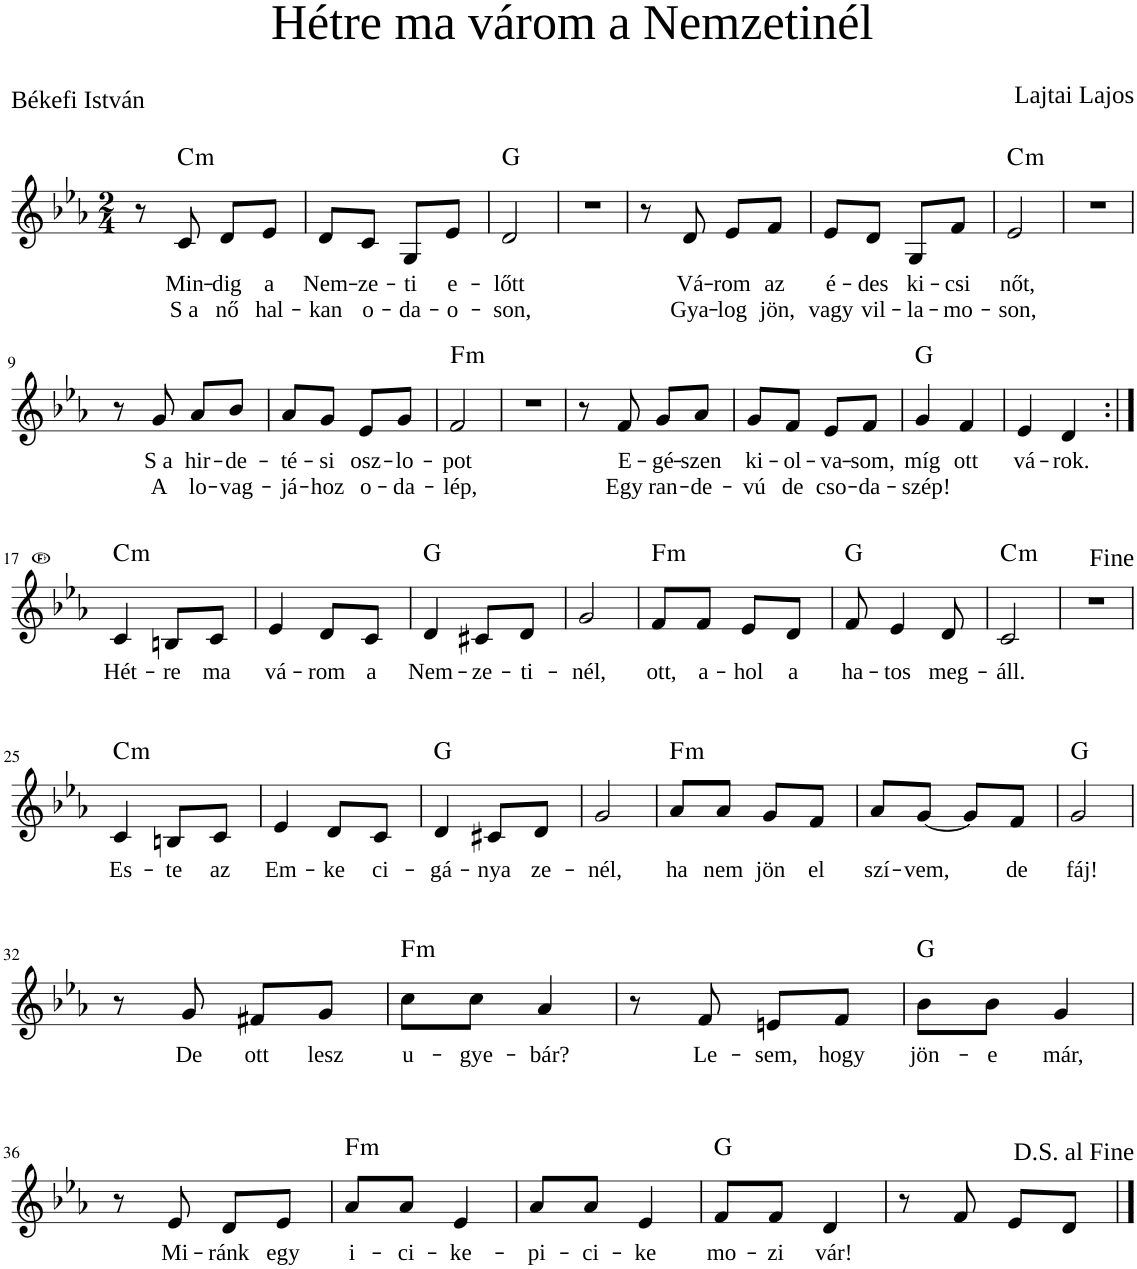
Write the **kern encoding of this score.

**kern	**text	**text	**harte
*part1	*part1	*part1	*part1
*staff1	*staff1	*staff1	*
*I"Piano	*	*	*
*I'Pno	*	*	*
*clefG2	*	*	*
*k[b-e-a-]	*	*	*
*M2/4	*	*	*
=1	=1	=1	=1
8r	.	.	.
!	!LO:LY:b	!LO:LY:b	!LO:H:kt=m
8c/	Min-	S a	C:min
!	!LO:LY:b	!LO:LY:b	!
8d/L	-dig	nő	.
!	!LO:LY:b	!LO:LY:b	!
8e-/J	a	hal-	.
=2	=2	=2	=2
!	!LO:LY:b	!LO:LY:b	!
8d/L	Nem-	-kan	.
!	!LO:LY:b	!LO:LY:b	!
8c/J	-ze-	o-	.
!	!LO:LY:b	!LO:LY:b	!
8G/L	-ti	-da-	.
!	!LO:LY:b	!LO:LY:b	!
8e-/J	e-	-o-	.
=3	=3	=3	=3
!	!LO:LY:b	!LO:LY:b	!
2d/	-lőtt	-son,	G:maj
=4	=4	=4	=4
2r	.	.	.
=5	=5	=5	=5
8r	.	.	.
!	!LO:LY:b	!LO:LY:b	!
8d/	Vá-	Gya-	.
!	!LO:LY:b	!LO:LY:b	!
8e-/L	-rom	-log	.
!	!LO:LY:b	!LO:LY:b	!
8f/J	az	jön,	.
=6	=6	=6	=6
!	!LO:LY:b	!LO:LY:b	!
8e-/L	é-	vagy	.
!	!LO:LY:b	!LO:LY:b	!
8d/J	-des	vil-	.
!	!LO:LY:b	!LO:LY:b	!
8G/L	ki-	-la-	.
!	!LO:LY:b	!LO:LY:b	!
8f/J	-csi	-mo-	.
=7	=7	=7	=7
!	!LO:LY:b	!LO:LY:b	!LO:H:kt=m
2e-/	nőt,	-son,	C:min
=8	=8	=8	=8
2r	.	.	.
!!LO:LB:g=z
=9	=9	=9	=9
8r	.	.	.
!	!LO:LY:b	!LO:LY:b	!
8g/	S a	A	.
!	!LO:LY:b	!LO:LY:b	!
8a-/L	hir-	lo-	.
!	!LO:LY:b	!LO:LY:b	!
8b-/J	-de-	-vag-	.
=10	=10	=10	=10
!	!LO:LY:b	!LO:LY:b	!
8a-/L	-té-	-já-	.
!	!LO:LY:b	!LO:LY:b	!
8g/J	-si	-hoz	.
!	!LO:LY:b	!LO:LY:b	!
8e-/L	osz-	o-	.
!	!LO:LY:b	!LO:LY:b	!
8g/J	-lo-	-da-	.
=11	=11	=11	=11
!	!LO:LY:b	!LO:LY:b	!LO:H:kt=m
2f/	-pot	-lép,	F:min
=12	=12	=12	=12
2r	.	.	.
=13	=13	=13	=13
8r	.	.	.
!	!LO:LY:b	!LO:LY:b	!
8f/	E-	Egy	.
!	!LO:LY:b	!LO:LY:b	!
8g/L	-gé-	ran-	.
!	!LO:LY:b	!LO:LY:b	!
8a-/J	-szen	-de-	.
=14	=14	=14	=14
!	!LO:LY:b	!LO:LY:b	!
8g/L	ki-	-vú	.
!	!LO:LY:b	!LO:LY:b	!
8f/J	-ol-	de	.
!	!LO:LY:b	!LO:LY:b	!
8e-/L	-va-	cso-	.
!	!LO:LY:b	!LO:LY:b	!
8f/J	-som,	-da-	.
=15	=15	=15	=15
!	!LO:LY:b	!LO:LY:b	!
4g/	míg	-szép!	G:maj
!	!LO:LY:b	!	!
4f/	ott	.	.
=16	=16	=16	=16
!	!LO:LY:b	!	!
4e-/	vá-	.	.
!	!LO:LY:b	!	!
4d/	-rok.	.	.
!!LO:LB:g=z
=17:|!	=17:|!	=17:|!	=17:|!
!	!LO:LY:b	!	!LO:H:kt=m
4c/	Hét-	.	C:min
!	!LO:LY:b	!	!
8Bn/L	-re	.	.
!	!LO:LY:b	!	!
8c/J	ma	.	.
=18	=18	=18	=18
!	!LO:LY:b	!	!
4e-/	vá-	.	.
!	!LO:LY:b	!	!
8d/L	-rom	.	.
!	!LO:LY:b	!	!
8c/J	a	.	.
=19	=19	=19	=19
!	!LO:LY:b	!	!
4d/	Nem-	.	G:maj
!	!LO:LY:b	!	!
8c#X/L	-ze-	.	.
!	!LO:LY:b	!	!
8d/J	-ti-	.	.
=20	=20	=20	=20
!	!LO:LY:b	!	!
2g/	-nél,	.	.
=21	=21	=21	=21
!	!LO:LY:b	!	!LO:H:kt=m
8f/L	ott,	.	F:min
!	!LO:LY:b	!	!
8f/J	a-	.	.
!	!LO:LY:b	!	!
8e-/L	-hol	.	.
!	!LO:LY:b	!	!
8d/J	a	.	.
=22	=22	=22	=22
!	!LO:LY:b	!	!
8f/	ha-	.	G:maj
!	!LO:LY:b	!	!
4e-/	-tos	.	.
!	!LO:LY:b	!	!
8d/	meg-	.	.
=23	=23	=23	=23
!	!LO:LY:b	!	!LO:H:kt=m
2c/	-áll.	.	C:min
=24	=24	=24	=24
2r	.	.	.
!LO:TX:a:t=<font face="Times New Roman"/>Fine	!	!	!
!!LO:LB:g=z
=25	=25	=25	=25
!	!LO:LY:b	!	!LO:H:kt=m
4c/	Es-	.	C:min
!	!LO:LY:b	!	!
8Bn/L	-te	.	.
!	!LO:LY:b	!	!
8c/J	az	.	.
=26	=26	=26	=26
!	!LO:LY:b	!	!
4e-/	Em-	.	.
!	!LO:LY:b	!	!
8d/L	-ke	.	.
!	!LO:LY:b	!	!
8c/J	ci-	.	.
=27	=27	=27	=27
!	!LO:LY:b	!	!
4d/	-gá-	.	G:maj
!	!LO:LY:b	!	!
8c#X/L	-nya	.	.
!	!LO:LY:b	!	!
8d/J	ze-	.	.
=28	=28	=28	=28
!	!LO:LY:b	!	!
2g/	-nél,	.	.
=29	=29	=29	=29
!	!LO:LY:b	!	!LO:H:kt=m
8a-/L	ha	.	F:min
!	!LO:LY:b	!	!
8a-/J	nem	.	.
!	!LO:LY:b	!	!
8g/L	jön	.	.
!	!LO:LY:b	!	!
8f/J	el	.	.
=30	=30	=30	=30
!	!LO:LY:b	!	!
8a-/L	szí-	.	.
!	!LO:LY:b	!	!
[8g/J	-vem,	.	.
8g/L]	.	.	.
!	!LO:LY:b	!	!
8f/J	de	.	.
=31	=31	=31	=31
!	!LO:LY:b	!	!
2g/	fáj!	.	G:maj
!!LO:LB:g=z
=32	=32	=32	=32
8r	.	.	.
!	!LO:LY:b	!	!
8g/	De	.	.
!	!LO:LY:b	!	!
8f#X/L	ott	.	.
!	!LO:LY:b	!	!
8g/J	lesz	.	.
=33	=33	=33	=33
!	!LO:LY:b	!	!LO:H:kt=m
8cc\L	u-	.	F:min
!	!LO:LY:b	!	!
8cc\J	-gye-	.	.
!	!LO:LY:b	!	!
4a-/	-bár?	.	.
=34	=34	=34	=34
8r	.	.	.
!	!LO:LY:b	!	!
8f/	Le-	.	.
!	!LO:LY:b	!	!
8en/L	-sem,	.	.
!	!LO:LY:b	!	!
8f/J	hogy	.	.
=35	=35	=35	=35
!	!LO:LY:b	!	!
8b-\L	jön-	.	G:maj
!	!LO:LY:b	!	!
8b-\J	-e	.	.
!	!LO:LY:b	!	!
4g/	már,	.	.
!!LO:LB:g=z
=36	=36	=36	=36
8r	.	.	.
!	!LO:LY:b	!	!
8e-/	Mi-	.	.
!	!LO:LY:b	!	!
8d/L	-ránk	.	.
!	!LO:LY:b	!	!
8e-/J	egy	.	.
=37	=37	=37	=37
!	!LO:LY:b	!	!LO:H:kt=m
8a-/L	i-	.	F:min
!	!LO:LY:b	!	!
8a-/J	-ci-	.	.
!	!LO:LY:b	!	!
4e-/	-ke-	.	.
=38	=38	=38	=38
!	!LO:LY:b	!	!
8a-/L	-pi-	.	.
!	!LO:LY:b	!	!
8a-/J	-ci-	.	.
!	!LO:LY:b	!	!
4e-/	-ke	.	.
=39	=39	=39	=39
!	!LO:LY:b	!	!
8f/L	mo-	.	G:maj
!	!LO:LY:b	!	!
8f/J	-zi	.	.
!	!LO:LY:b	!	!
4d/	vár!	.	.
=40	=40	=40	=40
8r	.	.	.
8f/	.	.	.
8e-/L	.	.	.
8d/J	.	.	.
!LO:TX:a:t=<font face="Times New Roman"/>D.S. al Fine	!	!	!
==	==	==	==
*-	*-	*-	*-
